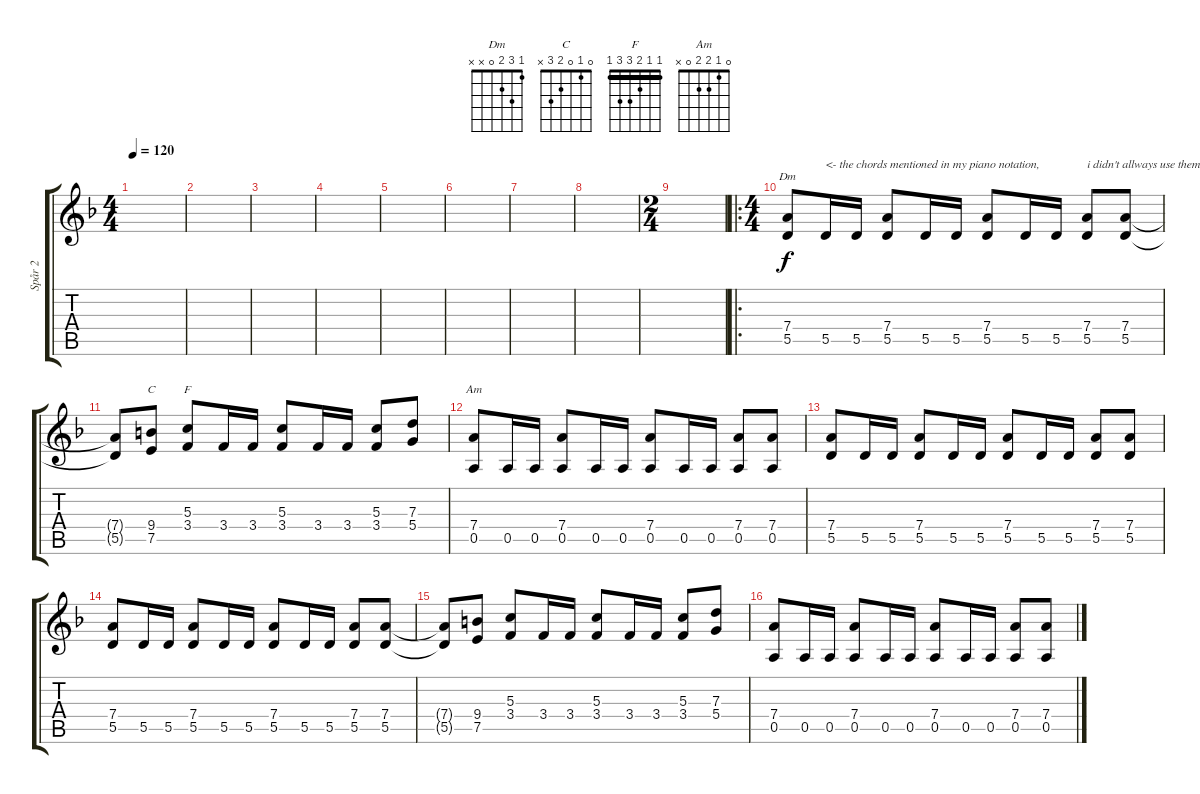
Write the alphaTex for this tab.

\track ("Spår 2" "Spår 2") {instrument distortionguitar}
\staff {score tabs}
\tuning (E4 B3 G3 D3 A2 E2) {hide}
\chord ("Dm" 1 3 2 0 x x)
\chord ("C" 0 1 0 2 3 x)
\chord ("F" 1 1 2 3 3 1) {barre 1}
\chord ("Am" 0 1 2 2 0 x)
\ts (4 4)
\tempo 120
\clef g2
\ks dminor
|
|
|
|
|
|
|
|
\ts (2 4)
|
\ro
\ts (4 4)
(7.4 5.5).8{ch "Dm"} 5.5.16{txt "<- the chords mentioned in my piano notation,"} 5.5.16 (7.4 5.5).8 5.5.16 5.5.16 (7.4 5.5).8 5.5.16 5.5.16 (7.4 5.5).8{txt "i didn't allways use them though"} (7.4 5.5).8 |
(7.4{t} 5.5{t}).8 (9.4 7.5).8{ch "C"} (5.3 3.4).8{ch "F"} 3.4.16 3.4.16 (5.3 3.4).8 3.4.16 3.4.16 (5.3 3.4).8 (7.3 5.4).8 |
(7.4 0.5).8{ch "Am"} 0.5.16 0.5.16 (7.4 0.5).8 0.5.16 0.5.16 (7.4 0.5).8 0.5.16 0.5.16 (7.4 0.5).8 (7.4 0.5).8 |
(7.4 5.5).8 5.5.16 5.5.16 (7.4 5.5).8 5.5.16 5.5.16 (7.4 5.5).8 5.5.16 5.5.16 (7.4 5.5).8 (7.4 5.5).8 |
(7.4 5.5).8 5.5.16 5.5.16 (7.4 5.5).8 5.5.16 5.5.16 (7.4 5.5).8 5.5.16 5.5.16 (7.4 5.5).8 (7.4 5.5).8 |
(7.4{t} 5.5{t}).8 (9.4 7.5).8 (5.3 3.4).8 3.4.16 3.4.16 (5.3 3.4).8 3.4.16 3.4.16 (5.3 3.4).8 (7.3 5.4).8 |
(7.4 0.5).8 0.5.16 0.5.16 (7.4 0.5).8 0.5.16 0.5.16 (7.4 0.5).8 0.5.16 0.5.16 (7.4 0.5).8 (7.4 0.5).8
